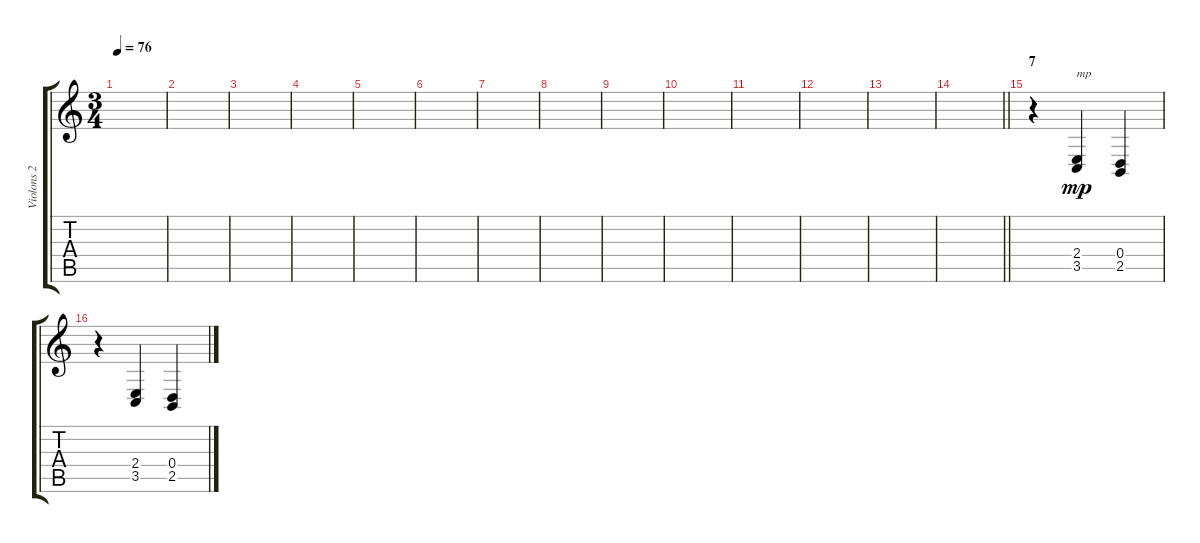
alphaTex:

\track ("Violons 2" "Violons 2") {instrument pizzicatostrings}
\staff {score tabs}
\tuning (E4 B3 G3 D3 A2 E2) {hide}
\ts (3 4)
\tempo 76
\clef g2
\ks c
|
|
|
|
|
|
|
|
|
|
|
|
|
\barLineRight lightlight
|
\section ("" "7")
r.4 (2.4 3.5).4{txt "mp" dy mp} (0.4 2.5).4 |
r.4 (2.4 3.5).4 (0.4 2.5).4
